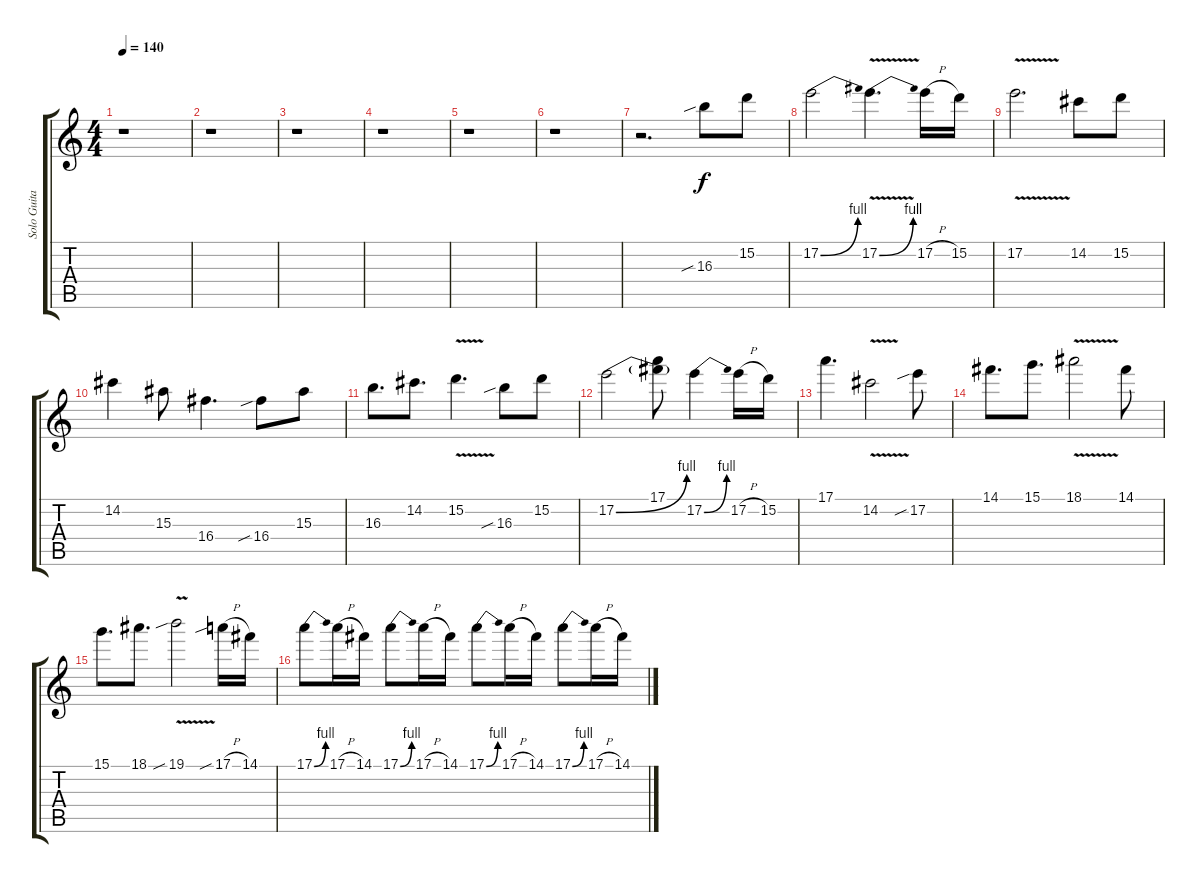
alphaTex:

\track ("Solo Guitar" "Solo Guita") {instrument distortionguitar}
\staff {score tabs}
\tuning (E4 B3 G3 D3 A2 E2) {hide}
\ts (4 4)
\tempo 140
\clef g2
\ks c
r.1{dy f} |
r.1 |
r.1 |
r.1 |
r.1 |
r.1 |
r.2{d} 16.3{sib}.8 15.2.8 |
17.2{be (bend 0 0 60 4)}.2 17.2{be (bend 0 0 60 4) v}.4{d} 17.2{h}.16 15.2.16 |
17.2{v}.2{d} 14.2.8 15.2.8 |
14.2.4 15.3.8 16.4.4{d} 16.4{sib}.8 15.3.8 |
16.3.8{d} 14.2.8{d} 15.2{v}.4{d} 16.3{sib}.8 15.2.8 |
17.2{be (bend 0 0 60 4)}.2 (17.1 17.2{t}).8 17.2{be (bend 0 0 60 4)}.4 17.2{h}.16 15.2.16 |
17.1.4{d} 14.2{v}.2 17.2{sib}.8 |
14.1.8{d} 15.1.8{d} 18.1{v}.2 14.1.8 |
15.1.8{d} 18.1.8{d} 19.1{v sib}.2 17.1{sib h}.16 14.1.16 |
17.1{be (bend 0 0 60 4)}.8 17.1{h}.16 14.1.16 17.1{be (bend 0 0 60 4)}.8 17.1{h}.16 14.1.16 17.1{be (bend 0 0 60 4)}.8 17.1{h}.16 14.1.16 17.1{be (bend 0 0 60 4)}.8 17.1{h}.16 14.1.16
